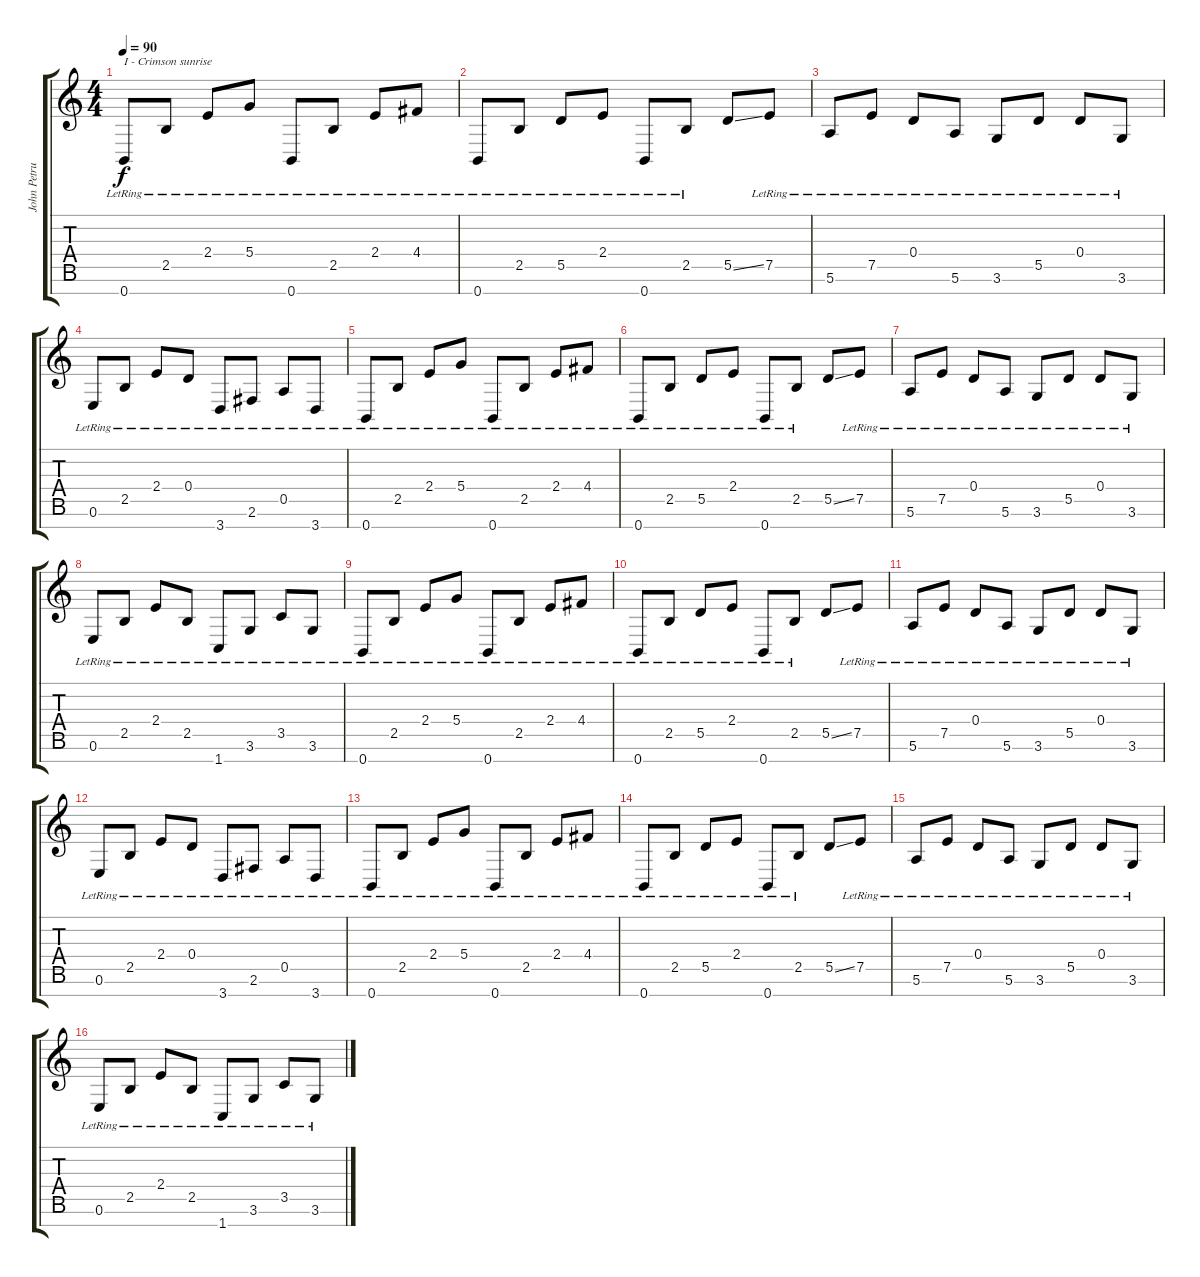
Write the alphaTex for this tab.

\track ("John Petrucci" "John Petru") {instrument acousticguitarsteel}
\staff {score tabs}
\tuning (E4 B3 G3 D3 A2 E2 B1) {hide}
\ts (4 4)
\tempo 90
\clef g2
\ks c
0.7{lr}.8{txt "I - Crimson sunrise" dy f instrument acousticguitarsteel} 2.5{lr}.8 2.4{lr}.8 5.4{lr}.8 0.7{lr}.8 2.5{lr}.8 2.4{lr}.8 4.4{lr}.8 |
0.7{lr}.8 2.5{lr}.8 5.5{lr}.8 2.4{lr}.8 0.7{lr}.8 2.5{lr}.8 5.5{ss}.8 7.5{lr}.8 |
5.6{lr}.8 7.5{lr}.8 0.4{lr}.8 5.6{lr}.8 3.6{lr}.8 5.5{lr}.8 0.4{lr}.8 3.6{lr}.8 |
0.6{lr}.8 2.5{lr}.8 2.4{lr}.8 0.4{lr}.8 3.7{lr}.8 2.6{lr}.8 0.5{lr}.8 3.7{lr}.8 |
0.7{lr}.8 2.5{lr}.8 2.4{lr}.8 5.4{lr}.8 0.7{lr}.8 2.5{lr}.8 2.4{lr}.8 4.4{lr}.8 |
0.7{lr}.8 2.5{lr}.8 5.5{lr}.8 2.4{lr}.8 0.7{lr}.8 2.5{lr}.8 5.5{ss}.8 7.5{lr}.8 |
5.6{lr}.8 7.5{lr}.8 0.4{lr}.8 5.6{lr}.8 3.6{lr}.8 5.5{lr}.8 0.4{lr}.8 3.6{lr}.8 |
0.6{lr}.8 2.5{lr}.8 2.4{lr}.8 2.5{lr}.8 1.7{lr}.8 3.6{lr}.8 3.5{lr}.8 3.6{lr}.8 |
0.7{lr}.8 2.5{lr}.8 2.4{lr}.8 5.4{lr}.8 0.7{lr}.8 2.5{lr}.8 2.4{lr}.8 4.4{lr}.8 |
0.7{lr}.8 2.5{lr}.8 5.5{lr}.8 2.4{lr}.8 0.7{lr}.8 2.5{lr}.8 5.5{ss}.8 7.5{lr}.8 |
5.6{lr}.8 7.5{lr}.8 0.4{lr}.8 5.6{lr}.8 3.6{lr}.8 5.5{lr}.8 0.4{lr}.8 3.6{lr}.8 |
0.6{lr}.8 2.5{lr}.8 2.4{lr}.8 0.4{lr}.8 3.7{lr}.8 2.6{lr}.8 0.5{lr}.8 3.7{lr}.8 |
0.7{lr}.8 2.5{lr}.8 2.4{lr}.8 5.4{lr}.8 0.7{lr}.8 2.5{lr}.8 2.4{lr}.8 4.4{lr}.8 |
0.7{lr}.8 2.5{lr}.8 5.5{lr}.8 2.4{lr}.8 0.7{lr}.8 2.5{lr}.8 5.5{ss}.8 7.5{lr}.8 |
5.6{lr}.8 7.5{lr}.8 0.4{lr}.8 5.6{lr}.8 3.6{lr}.8 5.5{lr}.8 0.4{lr}.8 3.6{lr}.8 |
0.6{lr}.8 2.5{lr}.8 2.4{lr}.8 2.5{lr}.8 1.7{lr}.8 3.6{lr}.8 3.5{lr}.8 3.6{lr}.8
